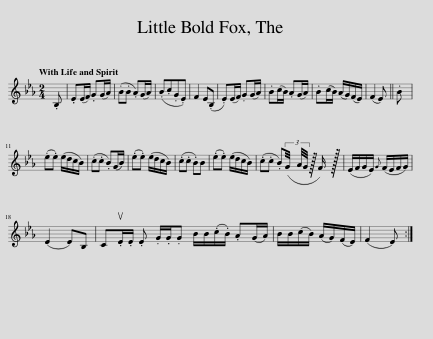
X:1
L:1/8
Q:1/4=120
M:2/4
I:linebreak $
K:Eb
V:1 treble
V:1
 .B, | .E(E/F/) .G(G/A/) | (.B.B .A)(G/A/) | (.B.c.G.E) | F2 E(.B, | %5
 .E)(E/F/) .G(G/A/) | .B(c/B/) .A(G/A/) | .B(c/B/) (A/G/)(F/E/) | (F2 E) || .B |$ %10
 (.e.e) (e/d/c/B/) | (.c.c .B)(G/B/) | (.e.e) (e/d/c/B/) | (.c.c .B)B | (.e.e) (e/d/c/B/) | %15
 (.c.c .B)(3:2:4(G/4 x/20 A/4G/4 z/30 F/) x3/40 z/60 | (E/F/G/E/){G} (F/E/F/G/) |$ (E2 E)B, | C.uE/.E/ .E .G/.G/.G B/B/(.c/.B/) .A(G/A/) | B/B/(c/B/) (A/G/)(F/E/) | %20
 (F2 E) :| %21
